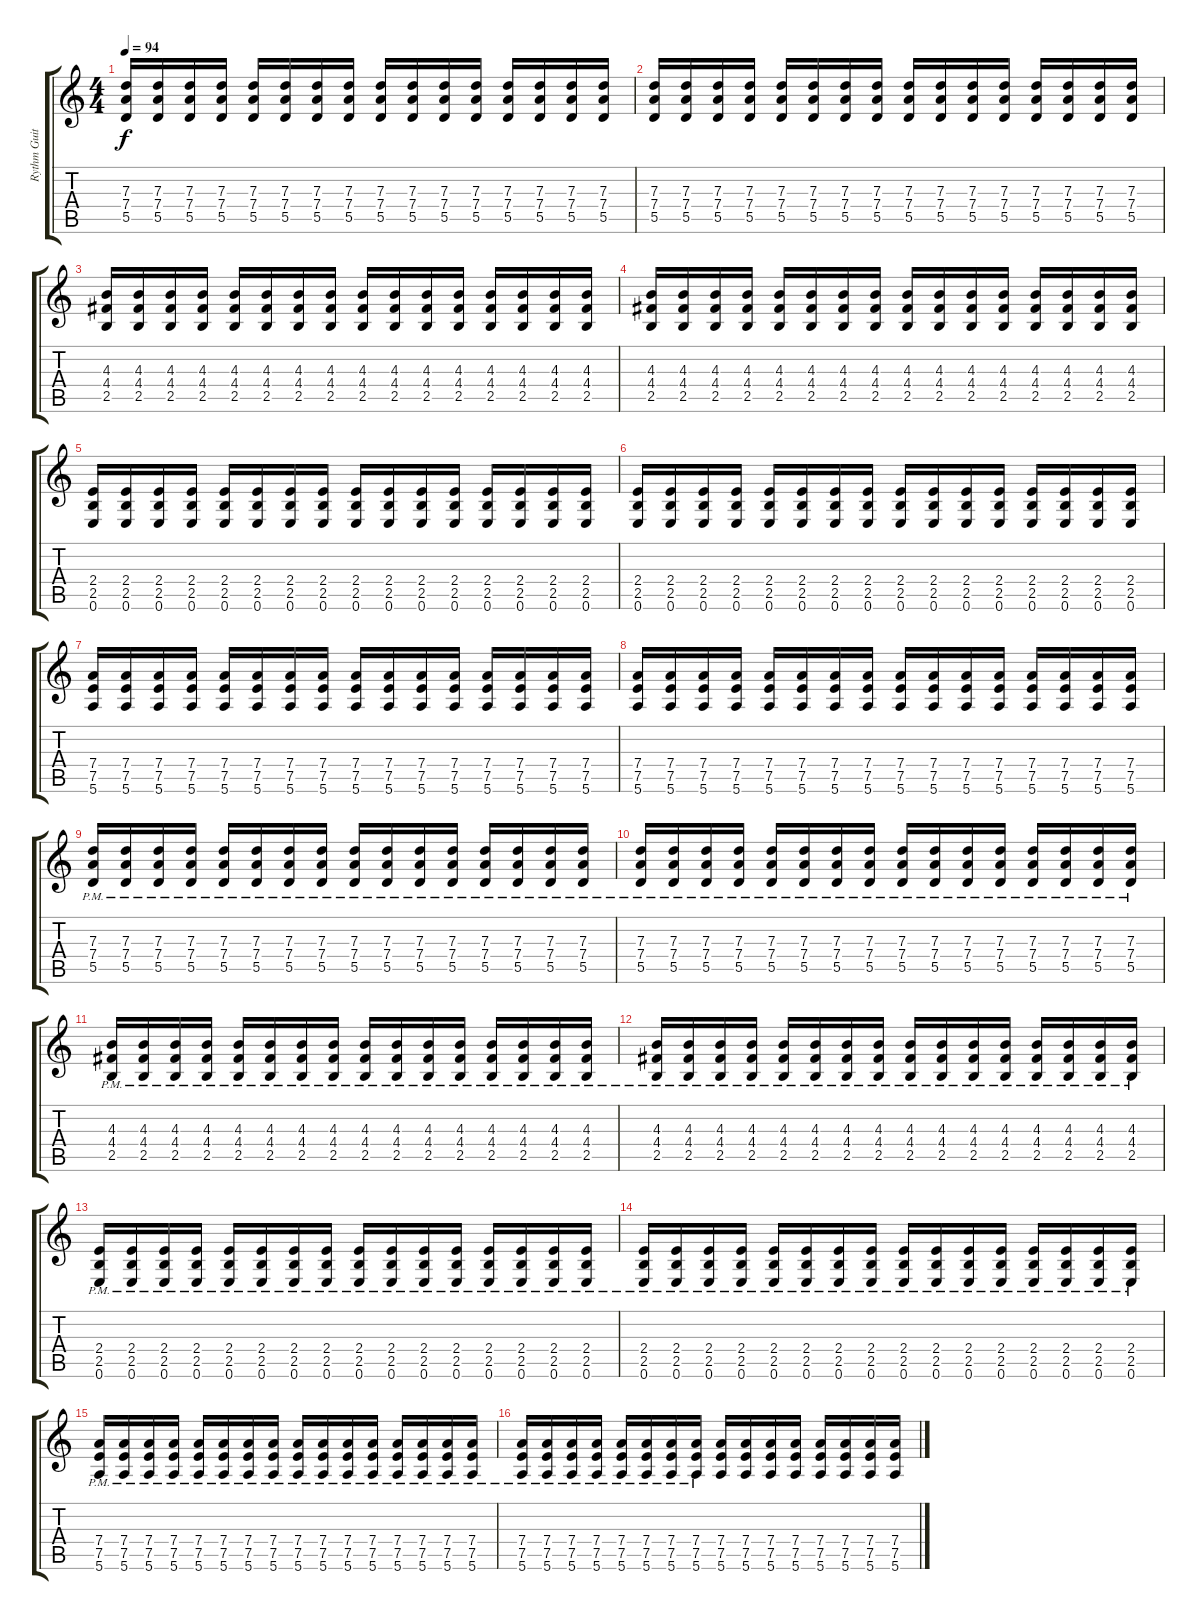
\track ("Rythm Guitar" "Rythm Guit") {instrument overdrivenguitar}
\staff {score tabs}
\tuning (E4 B3 G3 D3 A2 E2) {hide}
\ts (4 4)
\tempo 94
\clef g2
\ks c
(7.3 7.4 5.5).16{dy f volume 12} (7.3 7.4 5.5).16 (7.3 7.4 5.5).16 (7.3 7.4 5.5).16 (7.3 7.4 5.5).16 (7.3 7.4 5.5).16 (7.3 7.4 5.5).16 (7.3 7.4 5.5).16 (7.3 7.4 5.5).16 (7.3 7.4 5.5).16 (7.3 7.4 5.5).16 (7.3 7.4 5.5).16 (7.3 7.4 5.5).16 (7.3 7.4 5.5).16 (7.3 7.4 5.5).16 (7.3 7.4 5.5).16 |
(7.3 7.4 5.5).16 (7.3 7.4 5.5).16 (7.3 7.4 5.5).16 (7.3 7.4 5.5).16 (7.3 7.4 5.5).16 (7.3 7.4 5.5).16 (7.3 7.4 5.5).16 (7.3 7.4 5.5).16 (7.3 7.4 5.5).16 (7.3 7.4 5.5).16 (7.3 7.4 5.5).16 (7.3 7.4 5.5).16 (7.3 7.4 5.5).16 (7.3 7.4 5.5).16 (7.3 7.4 5.5).16 (7.3 7.4 5.5).16 |
(4.3 4.4 2.5).16 (4.3 4.4 2.5).16 (4.3 4.4 2.5).16 (4.3 4.4 2.5).16 (4.3 4.4 2.5).16 (4.3 4.4 2.5).16 (4.3 4.4 2.5).16 (4.3 4.4 2.5).16 (4.3 4.4 2.5).16 (4.3 4.4 2.5).16 (4.3 4.4 2.5).16 (4.3 4.4 2.5).16 (4.3 4.4 2.5).16 (4.3 4.4 2.5).16 (4.3 4.4 2.5).16 (4.3 4.4 2.5).16 |
(4.3 4.4 2.5).16 (4.3 4.4 2.5).16 (4.3 4.4 2.5).16 (4.3 4.4 2.5).16 (4.3 4.4 2.5).16 (4.3 4.4 2.5).16 (4.3 4.4 2.5).16 (4.3 4.4 2.5).16 (4.3 4.4 2.5).16 (4.3 4.4 2.5).16 (4.3 4.4 2.5).16 (4.3 4.4 2.5).16 (4.3 4.4 2.5).16 (4.3 4.4 2.5).16 (4.3 4.4 2.5).16 (4.3 4.4 2.5).16 |
(2.4 2.5 0.6).16 (2.4 2.5 0.6).16 (2.4 2.5 0.6).16 (2.4 2.5 0.6).16 (2.4 2.5 0.6).16 (2.4 2.5 0.6).16 (2.4 2.5 0.6).16 (2.4 2.5 0.6).16 (2.4 2.5 0.6).16 (2.4 2.5 0.6).16 (2.4 2.5 0.6).16 (2.4 2.5 0.6).16 (2.4 2.5 0.6).16 (2.4 2.5 0.6).16 (2.4 2.5 0.6).16 (2.4 2.5 0.6).16 |
(2.4 2.5 0.6).16 (2.4 2.5 0.6).16 (2.4 2.5 0.6).16 (2.4 2.5 0.6).16 (2.4 2.5 0.6).16 (2.4 2.5 0.6).16 (2.4 2.5 0.6).16 (2.4 2.5 0.6).16 (2.4 2.5 0.6).16 (2.4 2.5 0.6).16 (2.4 2.5 0.6).16 (2.4 2.5 0.6).16 (2.4 2.5 0.6).16 (2.4 2.5 0.6).16 (2.4 2.5 0.6).16 (2.4 2.5 0.6).16 |
(7.4 7.5 5.6).16 (7.4 7.5 5.6).16 (7.4 7.5 5.6).16 (7.4 7.5 5.6).16 (7.4 7.5 5.6).16 (7.4 7.5 5.6).16 (7.4 7.5 5.6).16 (7.4 7.5 5.6).16 (7.4 7.5 5.6).16 (7.4 7.5 5.6).16 (7.4 7.5 5.6).16 (7.4 7.5 5.6).16 (7.4 7.5 5.6).16 (7.4 7.5 5.6).16 (7.4 7.5 5.6).16 (7.4 7.5 5.6).16 |
(7.4 7.5 5.6).16 (7.4 7.5 5.6).16 (7.4 7.5 5.6).16 (7.4 7.5 5.6).16 (7.4 7.5 5.6).16 (7.4 7.5 5.6).16 (7.4 7.5 5.6).16 (7.4 7.5 5.6).16 (7.4 7.5 5.6).16 (7.4 7.5 5.6).16 (7.4 7.5 5.6).16 (7.4 7.5 5.6).16 (7.4 7.5 5.6).16 (7.4 7.5 5.6).16 (7.4 7.5 5.6).16 (7.4 7.5 5.6).16 |
(7.3{pm} 7.4{pm} 5.5{pm}).16{volume 8} (7.3{pm} 7.4{pm} 5.5{pm}).16 (7.3{pm} 7.4{pm} 5.5{pm}).16 (7.3{pm} 7.4{pm} 5.5{pm}).16 (7.3{pm} 7.4{pm} 5.5{pm}).16 (7.3{pm} 7.4{pm} 5.5{pm}).16 (7.3{pm} 7.4{pm} 5.5{pm}).16 (7.3{pm} 7.4{pm} 5.5{pm}).16 (7.3{pm} 7.4{pm} 5.5{pm}).16 (7.3{pm} 7.4{pm} 5.5{pm}).16 (7.3{pm} 7.4{pm} 5.5{pm}).16 (7.3{pm} 7.4{pm} 5.5{pm}).16 (7.3{pm} 7.4{pm} 5.5{pm}).16 (7.3{pm} 7.4{pm} 5.5{pm}).16 (7.3{pm} 7.4{pm} 5.5{pm}).16 (7.3{pm} 7.4{pm} 5.5{pm}).16 |
(7.3{pm} 7.4{pm} 5.5{pm}).16 (7.3{pm} 7.4{pm} 5.5{pm}).16 (7.3{pm} 7.4{pm} 5.5{pm}).16 (7.3{pm} 7.4{pm} 5.5{pm}).16 (7.3{pm} 7.4{pm} 5.5{pm}).16 (7.3{pm} 7.4{pm} 5.5{pm}).16 (7.3{pm} 7.4{pm} 5.5{pm}).16 (7.3{pm} 7.4{pm} 5.5{pm}).16 (7.3{pm} 7.4{pm} 5.5{pm}).16 (7.3{pm} 7.4{pm} 5.5{pm}).16 (7.3{pm} 7.4{pm} 5.5{pm}).16 (7.3{pm} 7.4{pm} 5.5{pm}).16 (7.3{pm} 7.4{pm} 5.5{pm}).16 (7.3{pm} 7.4{pm} 5.5{pm}).16 (7.3{pm} 7.4{pm} 5.5{pm}).16 (7.3{pm} 7.4{pm} 5.5{pm}).16 |
(4.3{pm} 4.4{pm} 2.5{pm}).16 (4.3{pm} 4.4{pm} 2.5{pm}).16 (4.3{pm} 4.4{pm} 2.5{pm}).16 (4.3{pm} 4.4{pm} 2.5{pm}).16 (4.3{pm} 4.4{pm} 2.5{pm}).16 (4.3{pm} 4.4{pm} 2.5{pm}).16 (4.3{pm} 4.4{pm} 2.5{pm}).16 (4.3{pm} 4.4{pm} 2.5{pm}).16 (4.3{pm} 4.4{pm} 2.5{pm}).16 (4.3{pm} 4.4{pm} 2.5{pm}).16 (4.3{pm} 4.4{pm} 2.5{pm}).16 (4.3{pm} 4.4{pm} 2.5{pm}).16 (4.3{pm} 4.4{pm} 2.5{pm}).16 (4.3{pm} 4.4{pm} 2.5{pm}).16 (4.3{pm} 4.4{pm} 2.5{pm}).16 (4.3{pm} 4.4{pm} 2.5{pm}).16 |
(4.3{pm} 4.4{pm} 2.5{pm}).16 (4.3{pm} 4.4{pm} 2.5{pm}).16 (4.3{pm} 4.4{pm} 2.5{pm}).16 (4.3{pm} 4.4{pm} 2.5{pm}).16 (4.3{pm} 4.4{pm} 2.5{pm}).16 (4.3{pm} 4.4{pm} 2.5{pm}).16 (4.3{pm} 4.4{pm} 2.5{pm}).16 (4.3{pm} 4.4{pm} 2.5{pm}).16 (4.3{pm} 4.4{pm} 2.5{pm}).16 (4.3{pm} 4.4{pm} 2.5{pm}).16 (4.3{pm} 4.4{pm} 2.5{pm}).16 (4.3{pm} 4.4{pm} 2.5{pm}).16 (4.3{pm} 4.4{pm} 2.5{pm}).16 (4.3{pm} 4.4{pm} 2.5{pm}).16 (4.3{pm} 4.4{pm} 2.5{pm}).16 (4.3{pm} 4.4{pm} 2.5{pm}).16 |
(2.4{pm} 2.5{pm} 0.6{pm}).16 (2.4{pm} 2.5{pm} 0.6{pm}).16 (2.4{pm} 2.5{pm} 0.6{pm}).16 (2.4{pm} 2.5{pm} 0.6{pm}).16 (2.4{pm} 2.5{pm} 0.6{pm}).16 (2.4{pm} 2.5{pm} 0.6{pm}).16 (2.4{pm} 2.5{pm} 0.6{pm}).16 (2.4{pm} 2.5{pm} 0.6{pm}).16 (2.4{pm} 2.5{pm} 0.6{pm}).16 (2.4{pm} 2.5{pm} 0.6{pm}).16 (2.4{pm} 2.5{pm} 0.6{pm}).16 (2.4{pm} 2.5{pm} 0.6{pm}).16 (2.4{pm} 2.5{pm} 0.6{pm}).16 (2.4{pm} 2.5{pm} 0.6{pm}).16 (2.4{pm} 2.5{pm} 0.6{pm}).16 (2.4{pm} 2.5{pm} 0.6{pm}).16 |
(2.4{pm} 2.5{pm} 0.6{pm}).16 (2.4{pm} 2.5{pm} 0.6{pm}).16 (2.4{pm} 2.5{pm} 0.6{pm}).16 (2.4{pm} 2.5{pm} 0.6{pm}).16 (2.4{pm} 2.5{pm} 0.6{pm}).16 (2.4{pm} 2.5{pm} 0.6{pm}).16 (2.4{pm} 2.5{pm} 0.6{pm}).16 (2.4{pm} 2.5{pm} 0.6{pm}).16 (2.4{pm} 2.5{pm} 0.6{pm}).16 (2.4{pm} 2.5{pm} 0.6{pm}).16 (2.4{pm} 2.5{pm} 0.6{pm}).16 (2.4{pm} 2.5{pm} 0.6{pm}).16 (2.4{pm} 2.5{pm} 0.6{pm}).16 (2.4{pm} 2.5{pm} 0.6{pm}).16 (2.4{pm} 2.5{pm} 0.6{pm}).16 (2.4{pm} 2.5{pm} 0.6{pm}).16 |
(7.4{pm} 7.5{pm} 5.6{pm}).16 (7.4{pm} 7.5{pm} 5.6{pm}).16 (7.4{pm} 7.5{pm} 5.6{pm}).16 (7.4{pm} 7.5{pm} 5.6{pm}).16 (7.4{pm} 7.5{pm} 5.6{pm}).16 (7.4{pm} 7.5{pm} 5.6{pm}).16 (7.4{pm} 7.5{pm} 5.6{pm}).16 (7.4{pm} 7.5{pm} 5.6{pm}).16 (7.4{pm} 7.5{pm} 5.6{pm}).16 (7.4{pm} 7.5{pm} 5.6{pm}).16 (7.4{pm} 7.5{pm} 5.6{pm}).16 (7.4{pm} 7.5{pm} 5.6{pm}).16 (7.4{pm} 7.5{pm} 5.6{pm}).16 (7.4{pm} 7.5{pm} 5.6{pm}).16 (7.4{pm} 7.5{pm} 5.6{pm}).16 (7.4{pm} 7.5{pm} 5.6{pm}).16 |
(7.4{pm} 7.5{pm} 5.6{pm}).16 (7.4{pm} 7.5{pm} 5.6{pm}).16 (7.4{pm} 7.5{pm} 5.6{pm}).16 (7.4{pm} 7.5{pm} 5.6{pm}).16 (7.4{pm} 7.5{pm} 5.6{pm}).16 (7.4{pm} 7.5{pm} 5.6{pm}).16 (7.4{pm} 7.5{pm} 5.6{pm}).16 (7.4{pm} 7.5{pm} 5.6{pm}).16 (7.4 7.5 5.6).16{volume 12} (7.4 7.5 5.6).16 (7.4 7.5 5.6).16 (7.4 7.5 5.6).16 (7.4 7.5 5.6).16 (7.4 7.5 5.6).16 (7.4 7.5 5.6).16 (7.4 7.5 5.6).16
